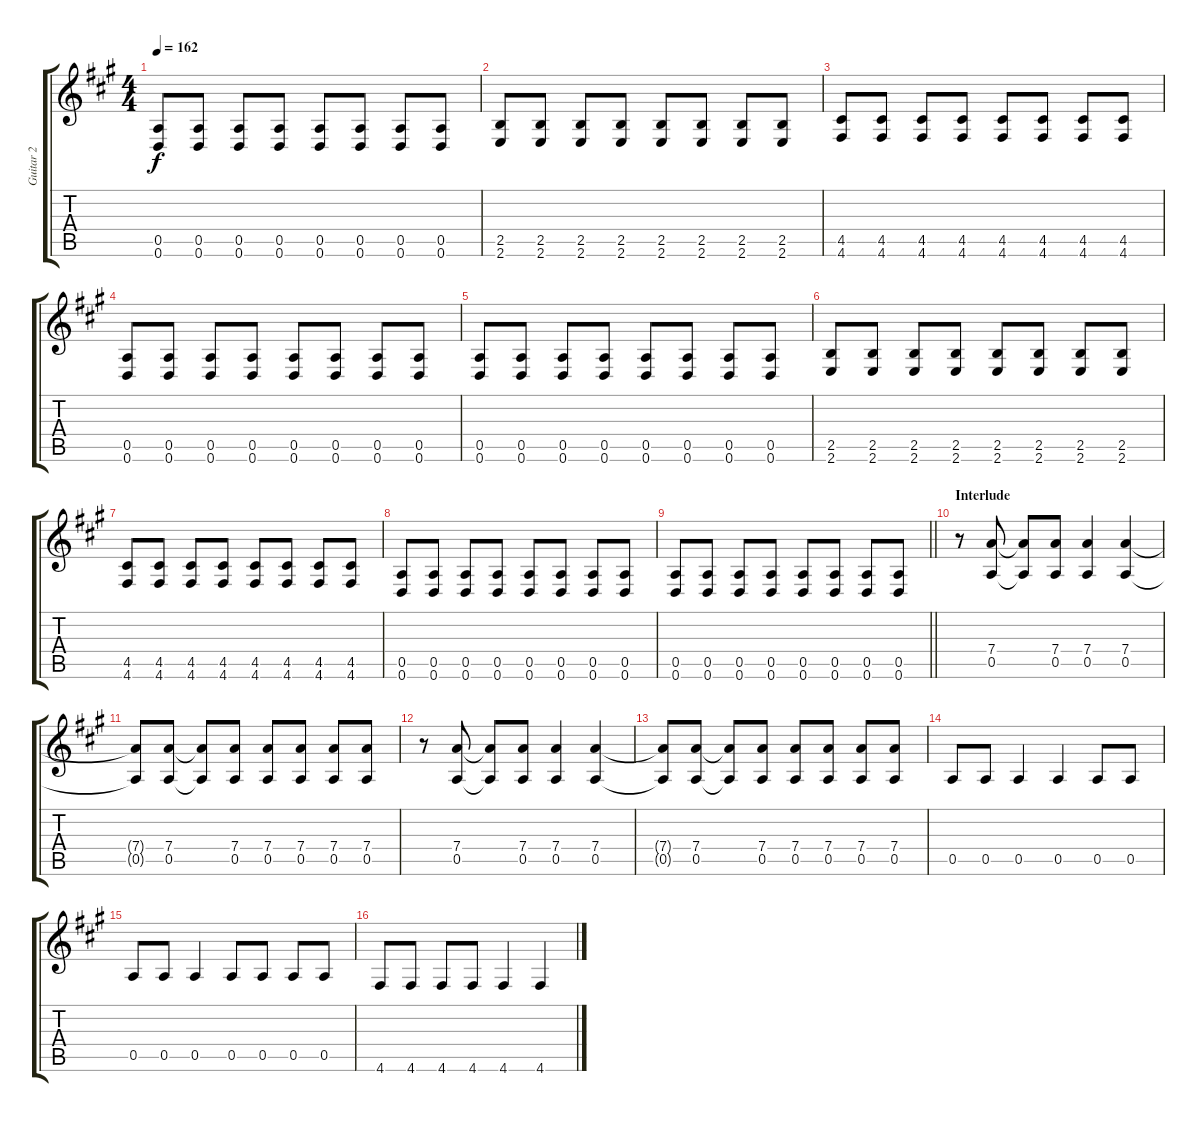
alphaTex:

\track ("Guitar 2" "Guitar 2") {instrument acousticguitarsteel}
\staff {score tabs}
\tuning (E4 B3 G3 D3 A2 D2) {hide}
\ts (4 4)
\tempo 162
\clef g2
\ks a
(0.5 0.6).8{dy f} (0.5 0.6).8 (0.5 0.6).8 (0.5 0.6).8 (0.5 0.6).8 (0.5 0.6).8 (0.5 0.6).8 (0.5 0.6).8 |
(2.5 2.6).8 (2.5 2.6).8 (2.5 2.6).8 (2.5 2.6).8 (2.5 2.6).8 (2.5 2.6).8 (2.5 2.6).8 (2.5 2.6).8 |
(4.5 4.6).8 (4.5 4.6).8 (4.5 4.6).8 (4.5 4.6).8 (4.5 4.6).8 (4.5 4.6).8 (4.5 4.6).8 (4.5 4.6).8 |
(0.5 0.6).8 (0.5 0.6).8 (0.5 0.6).8 (0.5 0.6).8 (0.5 0.6).8 (0.5 0.6).8 (0.5 0.6).8 (0.5 0.6).8 |
(0.5 0.6).8 (0.5 0.6).8 (0.5 0.6).8 (0.5 0.6).8 (0.5 0.6).8 (0.5 0.6).8 (0.5 0.6).8 (0.5 0.6).8 |
(2.5 2.6).8 (2.5 2.6).8 (2.5 2.6).8 (2.5 2.6).8 (2.5 2.6).8 (2.5 2.6).8 (2.5 2.6).8 (2.5 2.6).8 |
(4.5 4.6).8 (4.5 4.6).8 (4.5 4.6).8 (4.5 4.6).8 (4.5 4.6).8 (4.5 4.6).8 (4.5 4.6).8 (4.5 4.6).8 |
(0.5 0.6).8 (0.5 0.6).8 (0.5 0.6).8 (0.5 0.6).8 (0.5 0.6).8 (0.5 0.6).8 (0.5 0.6).8 (0.5 0.6).8 |
\barLineRight lightlight
(0.5 0.6).8 (0.5 0.6).8 (0.5 0.6).8 (0.5 0.6).8 (0.5 0.6).8 (0.5 0.6).8 (0.5 0.6).8 (0.5 0.6).8 |
\section ("" "Interlude")
r.8 (7.4 0.5).8 (7.4{t} 0.5{t}).8 (7.4 0.5).8 (7.4 0.5).4 (7.4 0.5).4 |
(7.4{t} 0.5{t}).8 (7.4 0.5).8 (7.4{t} 0.5{t}).8 (7.4 0.5).8 (7.4 0.5).8 (7.4 0.5).8 (7.4 0.5).8 (7.4 0.5).8 |
r.8 (7.4 0.5).8 (7.4{t} 0.5{t}).8 (7.4 0.5).8 (7.4 0.5).4 (7.4 0.5).4 |
(7.4{t} 0.5{t}).8 (7.4 0.5).8 (7.4{t} 0.5{t}).8 (7.4 0.5).8 (7.4 0.5).8 (7.4 0.5).8 (7.4 0.5).8 (7.4 0.5).8 |
0.5.8 0.5.8 0.5.4 0.5.4 0.5.8 0.5.8 |
0.5.8 0.5.8 0.5.4 0.5.8 0.5.8 0.5.8 0.5.8 |
4.6.8 4.6.8 4.6.8 4.6.8 4.6.4 4.6.4
